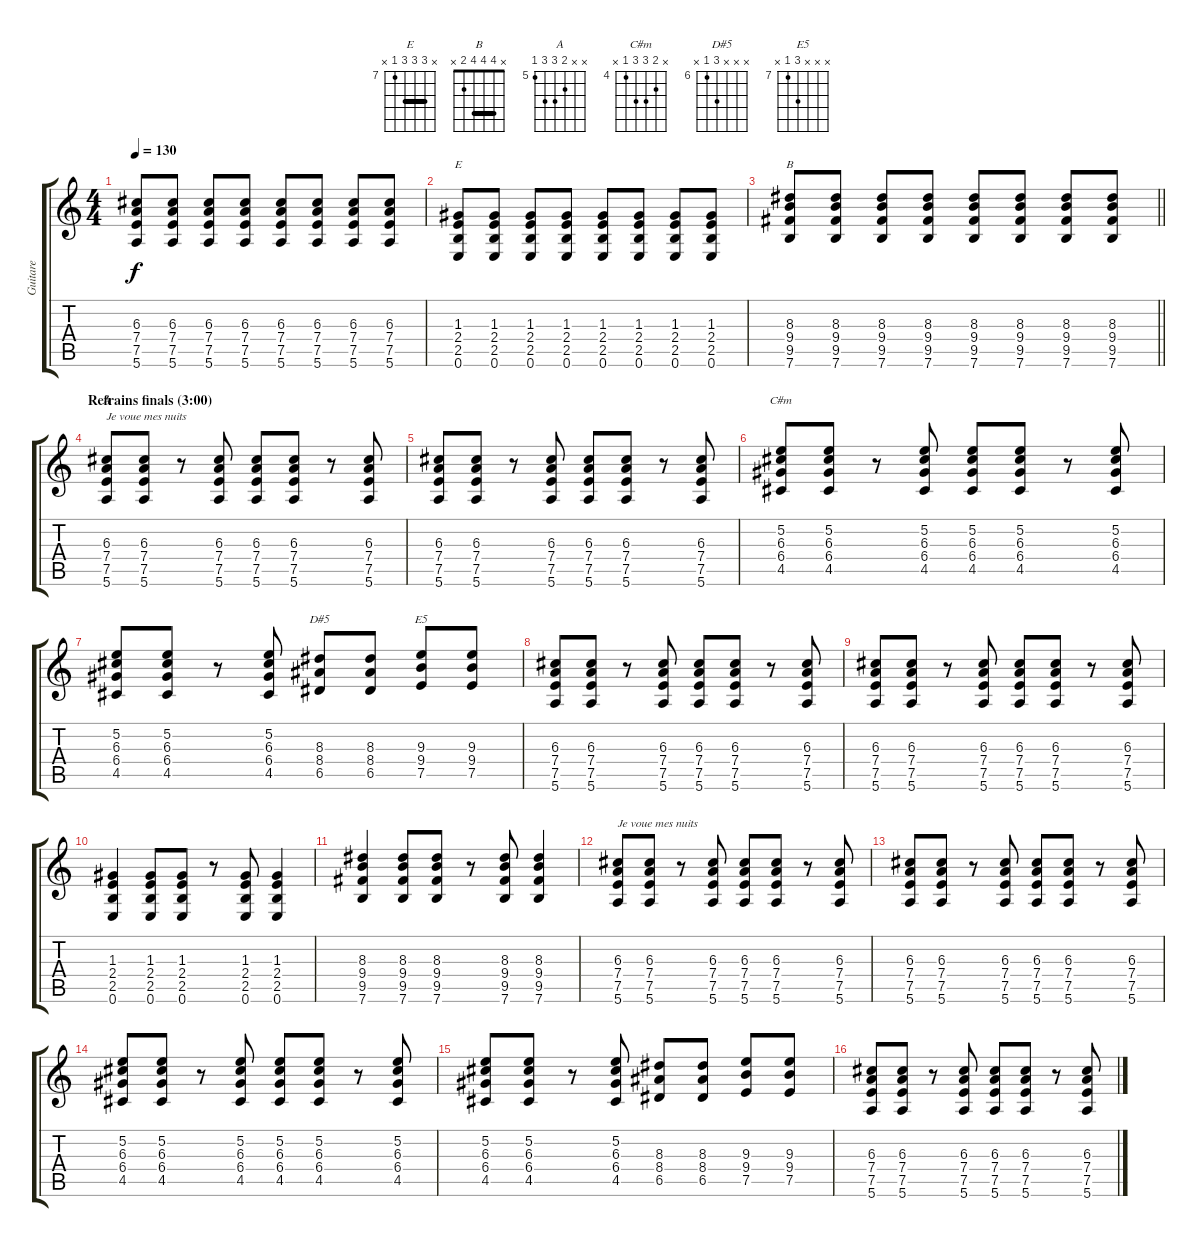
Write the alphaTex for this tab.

\track ("Guitare" "Guitare") {instrument acousticguitarsteel}
\staff {score tabs}
\tuning (E4 B3 G3 D3 A2 E2) {hide}
\chord ("E" x 9 9 9 7 x) {firstfret 7 barre 9}
\chord ("B" x 4 4 4 2 x) {barre 4}
\chord ("A" x x 6 7 7 5) {firstfret 5}
\chord ("C#m" x 5 6 6 4 x) {firstfret 4}
\chord ("D#5" x x x 8 6 x) {firstfret 6}
\chord ("E5" x x x 9 7 x) {firstfret 7}
\ts (4 4)
\tempo 130
\clef g2
\ks c
(6.3 7.4 7.5 5.6).8{dy f} (6.3 7.4 7.5 5.6).8 (6.3 7.4 7.5 5.6).8 (6.3 7.4 7.5 5.6).8 (6.3 7.4 7.5 5.6).8 (6.3 7.4 7.5 5.6).8 (6.3 7.4 7.5 5.6).8 (6.3 7.4 7.5 5.6).8 |
(1.3 2.4 2.5 0.6).8{ch "E"} (1.3 2.4 2.5 0.6).8 (1.3 2.4 2.5 0.6).8 (1.3 2.4 2.5 0.6).8 (1.3 2.4 2.5 0.6).8 (1.3 2.4 2.5 0.6).8 (1.3 2.4 2.5 0.6).8 (1.3 2.4 2.5 0.6).8 |
\barLineRight lightlight
(8.3 9.4 9.5 7.6).8{ch "B"} (8.3 9.4 9.5 7.6).8 (8.3 9.4 9.5 7.6).8 (8.3 9.4 9.5 7.6).8 (8.3 9.4 9.5 7.6).8 (8.3 9.4 9.5 7.6).8 (8.3 9.4 9.5 7.6).8 (8.3 9.4 9.5 7.6).8 |
\section ("" "Refrains finals (3:00)")
(6.3 7.4 7.5 5.6).8{ch "A" txt "Je voue mes nuits"} (6.3 7.4 7.5 5.6).8 r.8 (6.3 7.4 7.5 5.6).8 (6.3 7.4 7.5 5.6).8 (6.3 7.4 7.5 5.6).8 r.8 (6.3 7.4 7.5 5.6).8 |
(6.3 7.4 7.5 5.6).8 (6.3 7.4 7.5 5.6).8 r.8 (6.3 7.4 7.5 5.6).8 (6.3 7.4 7.5 5.6).8 (6.3 7.4 7.5 5.6).8 r.8 (6.3 7.4 7.5 5.6).8 |
(5.2 6.3 6.4 4.5).8{ch "C#m"} (5.2 6.3 6.4 4.5).8 r.8 (5.2 6.3 6.4 4.5).8 (5.2 6.3 6.4 4.5).8 (5.2 6.3 6.4 4.5).8 r.8 (5.2 6.3 6.4 4.5).8 |
(5.2 6.3 6.4 4.5).8 (5.2 6.3 6.4 4.5).8 r.8 (5.2 6.3 6.4 4.5).8 (8.3 8.4 6.5).8{ch "D#5"} (8.3 8.4 6.5).8 (9.3 9.4 7.5).8{ch "E5"} (9.3 9.4 7.5).8 |
(6.3 7.4 7.5 5.6).8 (6.3 7.4 7.5 5.6).8 r.8 (6.3 7.4 7.5 5.6).8 (6.3 7.4 7.5 5.6).8 (6.3 7.4 7.5 5.6).8 r.8 (6.3 7.4 7.5 5.6).8 |
(6.3 7.4 7.5 5.6).8 (6.3 7.4 7.5 5.6).8 r.8 (6.3 7.4 7.5 5.6).8 (6.3 7.4 7.5 5.6).8 (6.3 7.4 7.5 5.6).8 r.8 (6.3 7.4 7.5 5.6).8 |
(1.3 2.4 2.5 0.6).4 (1.3 2.4 2.5 0.6).8 (1.3 2.4 2.5 0.6).8 r.8 (1.3 2.4 2.5 0.6).8 (1.3 2.4 2.5 0.6).4 |
(8.3 9.4 9.5 7.6).4 (8.3 9.4 9.5 7.6).8 (8.3 9.4 9.5 7.6).8 r.8 (8.3 9.4 9.5 7.6).8 (8.3 9.4 9.5 7.6).4 |
(6.3 7.4 7.5 5.6).8{txt "Je voue mes nuits"} (6.3 7.4 7.5 5.6).8 r.8 (6.3 7.4 7.5 5.6).8 (6.3 7.4 7.5 5.6).8 (6.3 7.4 7.5 5.6).8 r.8 (6.3 7.4 7.5 5.6).8 |
(6.3 7.4 7.5 5.6).8 (6.3 7.4 7.5 5.6).8 r.8 (6.3 7.4 7.5 5.6).8 (6.3 7.4 7.5 5.6).8 (6.3 7.4 7.5 5.6).8 r.8 (6.3 7.4 7.5 5.6).8 |
(5.2 6.3 6.4 4.5).8 (5.2 6.3 6.4 4.5).8 r.8 (5.2 6.3 6.4 4.5).8 (5.2 6.3 6.4 4.5).8 (5.2 6.3 6.4 4.5).8 r.8 (5.2 6.3 6.4 4.5).8 |
(5.2 6.3 6.4 4.5).8 (5.2 6.3 6.4 4.5).8 r.8 (5.2 6.3 6.4 4.5).8 (8.3 8.4 6.5).8 (8.3 8.4 6.5).8 (9.3 9.4 7.5).8 (9.3 9.4 7.5).8 |
(6.3 7.4 7.5 5.6).8 (6.3 7.4 7.5 5.6).8 r.8 (6.3 7.4 7.5 5.6).8 (6.3 7.4 7.5 5.6).8 (6.3 7.4 7.5 5.6).8 r.8 (6.3 7.4 7.5 5.6).8
